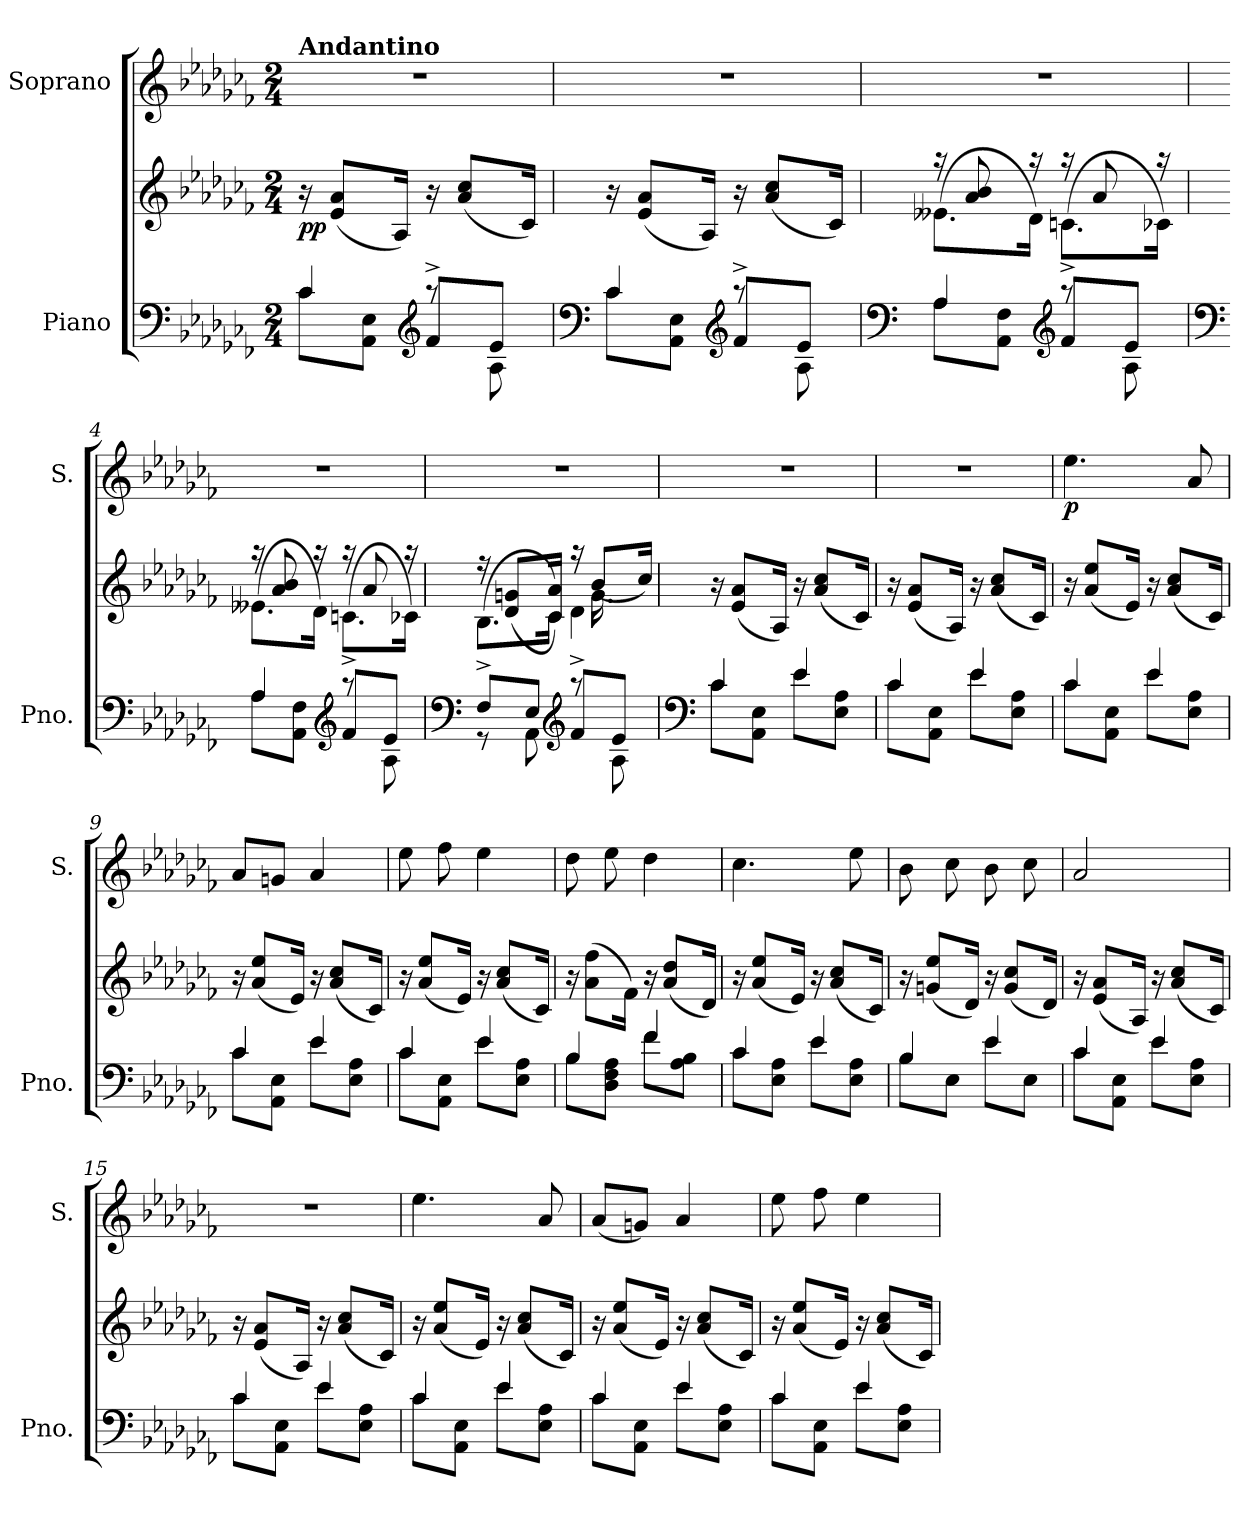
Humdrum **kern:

**kern	**kern	**dynam	**kern	**dynam
*part2	*part2	*part2	*part1	*part1
*staff3	*staff2	*staff2/3	*staff1	*staff1
*I"Piano	*	*	*I"Soprano	*
*I'Pno.	*	*	*I'S.	*
*clefF4	*clefG2	*	*clefG2	*
*k[b-e-a-d-g-c-f-]	*k[b-e-a-d-g-c-f-]	*	*k[b-e-a-d-g-c-f-]	*
*M2/4	*M2/4	*	*M2/4	*
=1	=1	=1	=1	=1
*^	*	*	*	*
!	!	!	!	!LO:TX:a:B:t=Andantino	!
!	!	!	!LO:DY:b	!	!
8c-\L	4c-/	16r	pp	2r	.
.	.	(<8e-/ 8a-/L	.	.	.
8AA-\ 8E-\J	.	.	.	.	.
.	.	16A-/Jk)	.	.	.
*clefG2	*	*	*	*	*
8f-^/L	8raa	16r	.	.	.
.	.	(<8a-/ 8cc-/L	.	.	.
8e-/J	8A-\	.	.	.	.
.	.	16c-/Jk)	.	.	.
=2	=2	=2	=2	=2	=2
*clefF4	*	*	*	*	*
8c-\L	4c-/	16r	.	2r	.
.	.	(<8e-/ 8a-/L	.	.	.
8AA-\ 8E-\J	.	.	.	.	.
.	.	16A-/Jk)	.	.	.
*clefG2	*	*	*	*	*
8f-^/L	8raa	16r	.	.	.
.	.	(<8a-/ 8cc-/L	.	.	.
8e-/J	8A-\	.	.	.	.
.	.	16c-/Jk)	.	.	.
=3	=3	=3	=3	=3	=3
*clefF4	*	*	*	*	*
*	*	*^	*	*	*
8A-\L	4A-/	(<8.e--X\L	16raa	.	2r	.
.	.	.	8a-/ 8b-/	.	.	.
8AA-\ 8F-\J	.	.	.	.	.	.
.	.	16d-\Jk)	16raa	.	.	.
*clefG2	*	*	*	*	*	*
8f-^/L	8raa	(<8.cn\L	16raa	.	.	.
.	.	.	8a-/	.	.	.
8e-/J	8A-\	.	.	.	.	.
.	.	16c-X\Jk)	16raa	.	.	.
=4	=4	=4	=4	=4	=4	=4
*clefF4	*	*	*	*	*	*
8A-\L	4A-/	(<8.e--X\L	16raa	.	2r	.
.	.	.	8a-/ 8b-/	.	.	.
8AA-\ 8F-\J	.	.	.	.	.	.
.	.	16d-\Jk)	16raa	.	.	.
*clefG2	*	*	*	*	*	*
8f-^/L	8raa	(<8.cn\L	16raa	.	.	.
.	.	.	8a-/	.	.	.
8e-/J	8A-\	.	.	.	.	.
.	.	16c-X\Jk)	16raa	.	.	.
*	*	*v	*v	*	*	*
!!LO:LB:g=z
=5	=5	=5	=5	=5	=5
*clefF4	*	*	*	*	*
*	*	*^	*	*	*
*	*	*	*^	*	*	*
8F-^/L	8r	(<8.B-\L	16rff	16ryy	.	2r	.
*	*	*	*v	*v	*	*	*
.	.	.	(>8d-/ 8gn/L	.	.	.
8E-/J	8AA-\	.	.	.	.	.
.	.	16c-\Jk)	16c-/ 16a-/Jk)	.	.	.
*clefG2	*	*	*	*	*	*
8f-^/L	8raa	4d-\	16raa	.	.	.
*	*	*	*^	*	*	*
.	.	.	(>8b-/L	16.g\	.	.	.
8e-/J	8A-\	.	.	.	.	.	.
.	.	.	.	16.ryy	.	.	.
.	.	.	16cc-/Jk)	.	.	.	.
*	*	*v	*v	*v	*	*	*
=6	=6	=6	=6	=6	=6
*clefF4	*	*	*	*	*
8c-\L	4c-/	16r	.	2r	.
.	.	(<8e-/ 8a-/L	.	.	.
8AA-\ 8E-\J	.	.	.	.	.
.	.	16A-/Jk)	.	.	.
8e-\L	4e-/	16r	.	.	.
.	.	(<8a-/ 8cc-/L	.	.	.
8E-\ 8A-\J	.	.	.	.	.
.	.	16c-/Jk)	.	.	.
=7	=7	=7	=7	=7	=7
8c-\L	4c-/	16r	.	2r	.
.	.	(<8e-/ 8a-/L	.	.	.
8AA-\ 8E-\J	.	.	.	.	.
.	.	16A-/Jk)	.	.	.
8e-\L	4e-/	16r	.	.	.
.	.	(<8a-/ 8cc-/L	.	.	.
8E-\ 8A-\J	.	.	.	.	.
.	.	16c-/Jk)	.	.	.
=8	=8	=8	=8	=8	=8
!	!	!	!	!	!LO:DY:b
8c-\L	4c-/	16r	.	4.ee-\	p
.	.	(<8a-/ 8ee-/L	.	.	.
8AA-\ 8E-\J	.	.	.	.	.
.	.	16e-/Jk)	.	.	.
8e-\L	4e-/	16r	.	.	.
.	.	(<8a-/ 8cc-/L	.	.	.
8E-\ 8A-\J	.	.	.	8a-/	.
.	.	16c-/Jk)	.	.	.
=9	=9	=9	=9	=9	=9
8c-\L	4c-/	16r	.	8a-/L	.
.	.	(<8a-/ 8ee-/L	.	.	.
8AA-\ 8E-\J	.	.	.	8gn/J	.
.	.	16e-/Jk)	.	.	.
8e-\L	4e-/	16r	.	4a-/	.
.	.	(<8a-/ 8cc-/L	.	.	.
8E-\ 8A-\J	.	.	.	.	.
.	.	16c-/Jk)	.	.	.
!!LO:LB:g=z
=10	=10	=10	=10	=10	=10
8c-\L	4c-/	16r	.	8ee-\	.
.	.	(<8a-/ 8ee-/L	.	.	.
8AA-\ 8E-\J	.	.	.	8ff-\	.
.	.	16e-/Jk)	.	.	.
8e-\L	4e-/	16r	.	4ee-\	.
.	.	(<8a-/ 8cc-/L	.	.	.
8E-\ 8A-\J	.	.	.	.	.
.	.	16c-/Jk)	.	.	.
=11	=11	=11	=11	=11	=11
8B-\L	4B-/	16r	.	8dd-\	.
.	.	(>8a-\ 8ff-\L	.	.	.
8D-\ 8F-\ 8A-\J	.	.	.	8ee-\	.
.	.	16f-\Jk)	.	.	.
8f-\L	4f-/	16r	.	4dd-\	.
.	.	(<8a-/ 8dd-/L	.	.	.
8A-\ 8B-\J	.	.	.	.	.
.	.	16d-/Jk)	.	.	.
=12	=12	=12	=12	=12	=12
8c-\L	4c-/	16r	.	4.cc-\	.
.	.	(<8a-/ 8ee-/L	.	.	.
8E-\ 8A-\J	.	.	.	.	.
.	.	16e-/Jk)	.	.	.
8e-\L	4e-/	16r	.	.	.
.	.	(<8a-/ 8cc-/L	.	.	.
8E-\ 8A-\J	.	.	.	8ee-\	.
.	.	16c-/Jk)	.	.	.
=13	=13	=13	=13	=13	=13
8B-\L	4B-/	16r	.	8b-\	.
.	.	(<8gn/ 8ee-/L	.	.	.
8E-\J	.	.	.	8cc-\	.
.	.	16d-/Jk)	.	.	.
8e-\L	4e-/	16r	.	8b-\	.
.	.	(<8g/ 8cc-/L	.	.	.
8E-\J	.	.	.	8cc-\	.
.	.	16d-/Jk)	.	.	.
=14	=14	=14	=14	=14	=14
8c-\L	4c-/	16r	.	2a-/	.
.	.	(<8e-/ 8a-/L	.	.	.
8AA-\ 8E-\J	.	.	.	.	.
.	.	16A-/Jk)	.	.	.
8e-\L	4e-/	16r	.	.	.
.	.	(<8a-/ 8cc-/L	.	.	.
8E-\ 8A-\J	.	.	.	.	.
.	.	16c-/Jk)	.	.	.
!!LO:PB:g=z
=15	=15	=15	=15	=15	=15
8c-\L	4c-/	16r	.	2r	.
.	.	(<8e-/ 8a-/L	.	.	.
8AA-\ 8E-\J	.	.	.	.	.
.	.	16A-/Jk)	.	.	.
8e-\L	4e-/	16r	.	.	.
.	.	(<8a-/ 8cc-/L	.	.	.
8E-\ 8A-\J	.	.	.	.	.
.	.	16c-/Jk)	.	.	.
=16	=16	=16	=16	=16	=16
8c-\L	4c-/	16r	.	4.ee-\	.
.	.	(<8a-/ 8ee-/L	.	.	.
8AA-\ 8E-\J	.	.	.	.	.
.	.	16e-/Jk)	.	.	.
8e-\L	4e-/	16r	.	.	.
.	.	(<8a-/ 8cc-/L	.	.	.
8E-\ 8A-\J	.	.	.	8a-/	.
.	.	16c-/Jk)	.	.	.
=17	=17	=17	=17	=17	=17
8c-\L	4c-/	16r	.	(<8a-/L	.
.	.	(<8a-/ 8ee-/L	.	.	.
8AA-\ 8E-\J	.	.	.	8gn/J)	.
.	.	16e-/Jk)	.	.	.
8e-\L	4e-/	16r	.	4a-/	.
.	.	(<8a-/ 8cc-/L	.	.	.
8E-\ 8A-\J	.	.	.	.	.
.	.	16c-/Jk)	.	.	.
=18	=18	=18	=18	=18	=18
8c-\L	4c-/	16r	.	8ee-\	.
.	.	(<8a-/ 8ee-/L	.	.	.
8AA-\ 8E-\J	.	.	.	8ff-\	.
.	.	16e-/Jk)	.	.	.
8e-\L	4e-/	16r	.	4ee-\	.
.	.	(<8a-/ 8cc-/L	.	.	.
8E-\ 8A-\J	.	.	.	.	.
.	.	16c-/Jk)	.	.	.
*v	*v	*	*	*	*
=	=	=	=	=
*-	*-	*-	*-	*-
